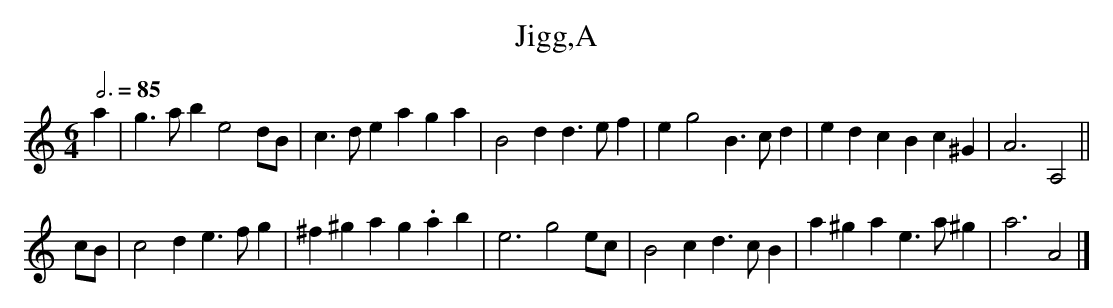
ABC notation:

X:1
T:Jigg,A
M:6/4
L:1/4
Q:3/4=85
K:Amin
a|g>abe2d/B/|c>deaga|B2dd>ef|eg2B>cd|edcBc^G|A3A,2||
c/B/|c2de>fg|^f^gag.ab|e3g2e/c/|B2cd>cB|a^gae>a^g|a3A2|]
